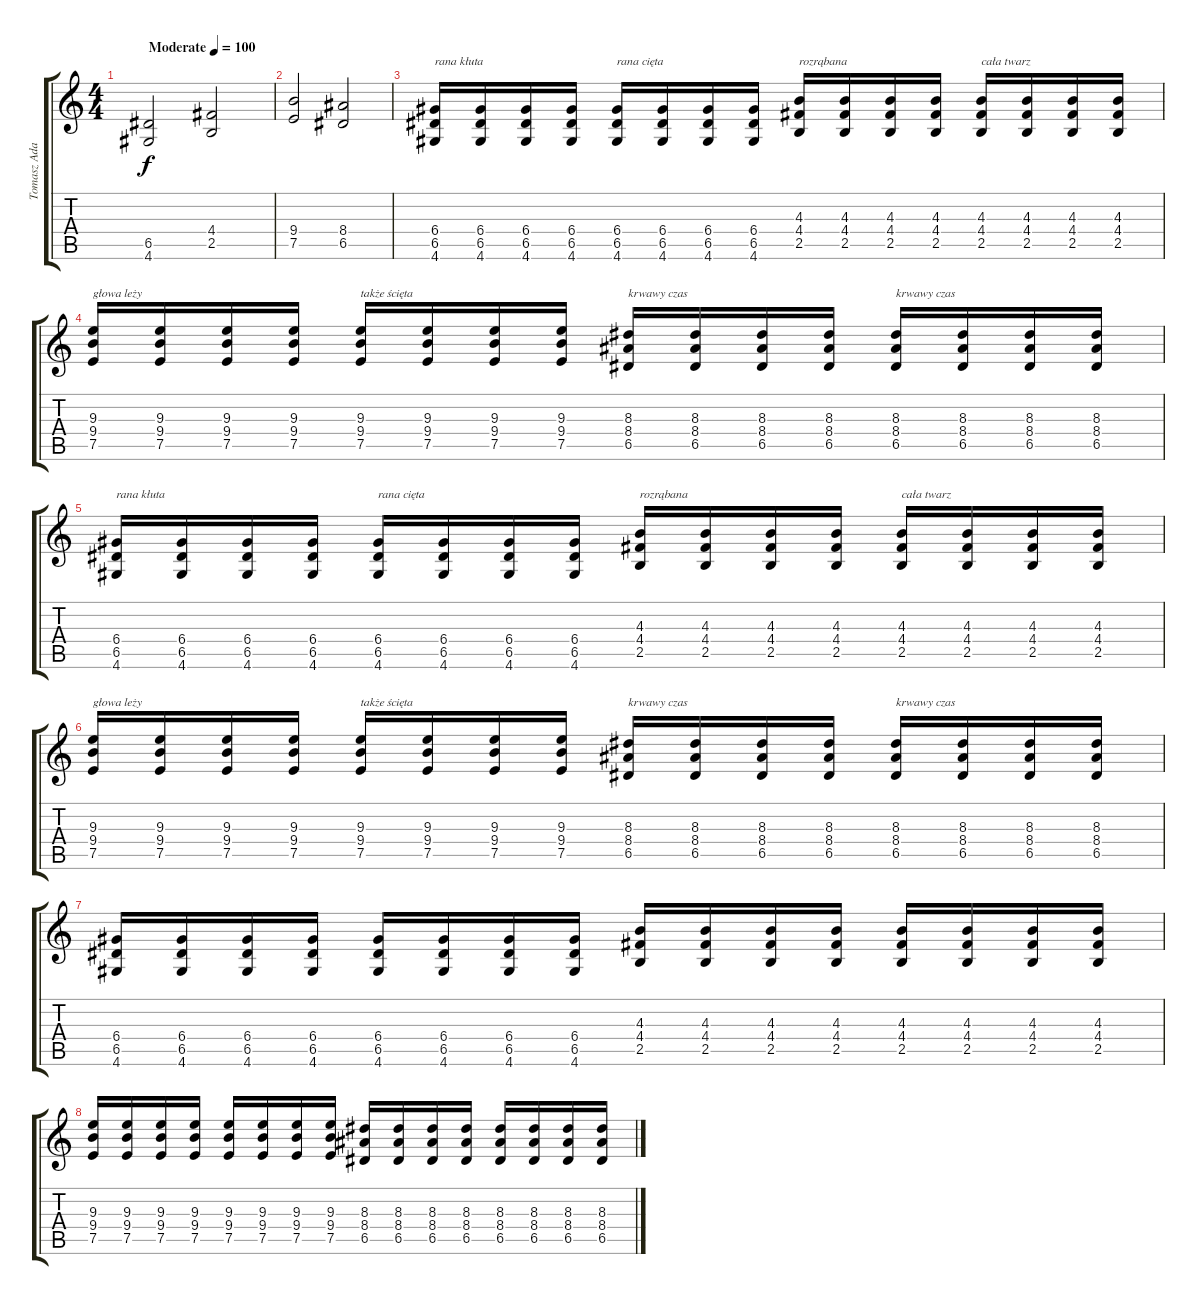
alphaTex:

\track ("Tomasz Adamski" "Tomasz Ada") {instrument distortionguitar}
\staff {score tabs}
\tuning (E4 B3 G3 D3 A2 E2) {hide}
\ts (4 4)
\tempo (100 "Moderate")
\clef g2
\ks c
(6.5 4.6).2{dy f instrument distortionguitar} (4.4 2.5).2 |
(9.4 7.5).2 (8.4 6.5).2 |
(6.4 6.5 4.6).16{txt "rana kłuta"} (6.4 6.5 4.6).16 (6.4 6.5 4.6).16 (6.4 6.5 4.6).16 (6.4 6.5 4.6).16{txt "rana cięta"} (6.4 6.5 4.6).16 (6.4 6.5 4.6).16 (6.4 6.5 4.6).16 (4.3 4.4 2.5).16{txt "rozrąbana"} (4.3 4.4 2.5).16 (4.3 4.4 2.5).16 (4.3 4.4 2.5).16 (4.3 4.4 2.5).16{txt "cała twarz"} (4.3 4.4 2.5).16 (4.3 4.4 2.5).16 (4.3 4.4 2.5).16 |
(9.3 9.4 7.5).16{txt "głowa leży"} (9.3 9.4 7.5).16 (9.3 9.4 7.5).16 (9.3 9.4 7.5).16 (9.3 9.4 7.5).16{txt "także ścięta"} (9.3 9.4 7.5).16 (9.3 9.4 7.5).16 (9.3 9.4 7.5).16 (8.3 8.4 6.5).16{txt "krwawy czas"} (8.3 8.4 6.5).16 (8.3 8.4 6.5).16 (8.3 8.4 6.5).16 (8.3 8.4 6.5).16{txt "krwawy czas"} (8.3 8.4 6.5).16 (8.3 8.4 6.5).16 (8.3 8.4 6.5).16 |
(6.4 6.5 4.6).16{txt "rana kłuta"} (6.4 6.5 4.6).16 (6.4 6.5 4.6).16 (6.4 6.5 4.6).16 (6.4 6.5 4.6).16{txt "rana cięta"} (6.4 6.5 4.6).16 (6.4 6.5 4.6).16 (6.4 6.5 4.6).16 (4.3 4.4 2.5).16{txt "rozrąbana"} (4.3 4.4 2.5).16 (4.3 4.4 2.5).16 (4.3 4.4 2.5).16 (4.3 4.4 2.5).16{txt "cała twarz"} (4.3 4.4 2.5).16 (4.3 4.4 2.5).16 (4.3 4.4 2.5).16 |
(9.3 9.4 7.5).16{txt "głowa leży"} (9.3 9.4 7.5).16 (9.3 9.4 7.5).16 (9.3 9.4 7.5).16 (9.3 9.4 7.5).16{txt "także ścięta"} (9.3 9.4 7.5).16 (9.3 9.4 7.5).16 (9.3 9.4 7.5).16 (8.3 8.4 6.5).16{txt "krwawy czas"} (8.3 8.4 6.5).16 (8.3 8.4 6.5).16 (8.3 8.4 6.5).16 (8.3 8.4 6.5).16{txt "krwawy czas"} (8.3 8.4 6.5).16 (8.3 8.4 6.5).16 (8.3 8.4 6.5).16 |
(6.4 6.5 4.6).16 (6.4 6.5 4.6).16 (6.4 6.5 4.6).16 (6.4 6.5 4.6).16 (6.4 6.5 4.6).16 (6.4 6.5 4.6).16 (6.4 6.5 4.6).16 (6.4 6.5 4.6).16 (4.3 4.4 2.5).16 (4.3 4.4 2.5).16 (4.3 4.4 2.5).16 (4.3 4.4 2.5).16 (4.3 4.4 2.5).16 (4.3 4.4 2.5).16 (4.3 4.4 2.5).16 (4.3 4.4 2.5).16 |
(9.3 9.4 7.5).16 (9.3 9.4 7.5).16 (9.3 9.4 7.5).16 (9.3 9.4 7.5).16 (9.3 9.4 7.5).16 (9.3 9.4 7.5).16 (9.3 9.4 7.5).16 (9.3 9.4 7.5).16 (8.3 8.4 6.5).16 (8.3 8.4 6.5).16 (8.3 8.4 6.5).16 (8.3 8.4 6.5).16 (8.3 8.4 6.5).16 (8.3 8.4 6.5).16 (8.3 8.4 6.5).16 (8.3 8.4 6.5).16
